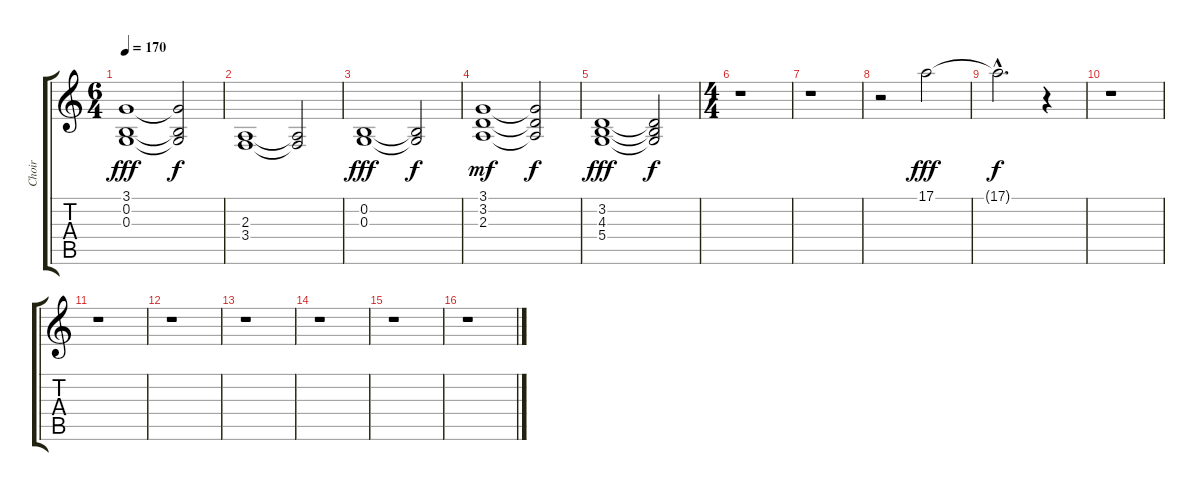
\track ("Choir" "Choir") {instrument choiraahs}
\staff {score tabs}
\tuning (E4 B3 G3 D3 A2 E2) {hide}
\ts (6 4)
\tempo 170
\clef g2
\ks c
(3.1 0.2 0.3).1{dy fff} (3.1{t} 0.2{t} 0.3{t}).2{dy f} |
(2.3 3.4).1 (2.3{t} 3.4{t}).2 |
(0.2 0.3).1{dy fff} (0.2{t} 0.3{t}).2{dy f} |
(3.1 3.2 2.3).1{dy mf} (3.1{t} 3.2{t} 2.3{t}).2{dy f} |
(3.2 4.3 5.4).1{dy fff} (3.2{t} 4.3{t} 5.4{t}).2{dy f} |
\ts (4 4)
r.1 |
r.1 |
r.2 17.1.2{dy fff} |
17.1{hac t}.2{d dy f} r.4 |
r.1 |
r.1 |
r.1 |
r.1 |
r.1 |
r.1 |
r.1
